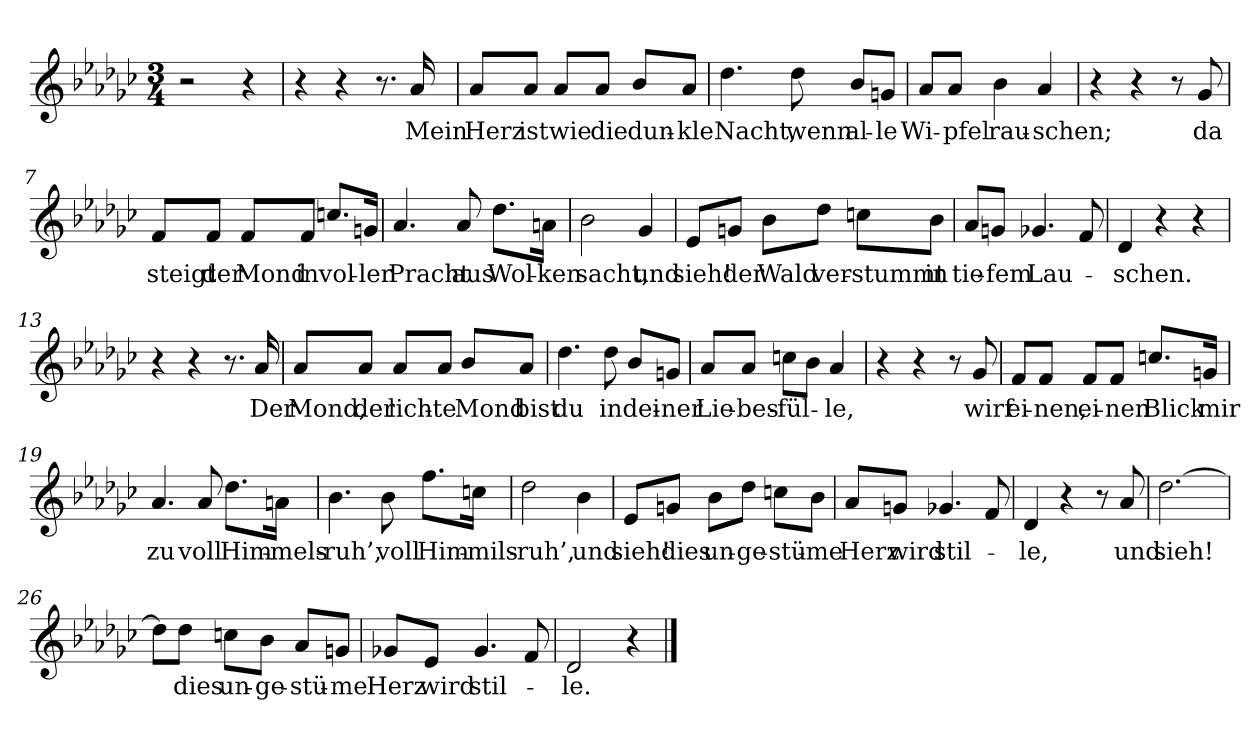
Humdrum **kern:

**kern	**text
*part1	*part1
*staff1	*staff1
*clefG2	*
*k[b-e-a-d-g-c-]	*
*M3/4	*
=1	=1
2r	.
4r	.
=2	=2
4r	.
4r	.
8.r	.
!	!LO:LY:b
16a-/	Mein
=3	=3
!	!LO:LY:b
8a-/L	Herz
!	!LO:LY:b
8a-/J	ist
!	!LO:LY:b
8a-/L	wie
!	!LO:LY:b
8a-/J	die
!	!LO:LY:b
8b-/L	dun-
!	!LO:LY:b
8a-/J	-kle
=4	=4
!	!LO:LY:b
4.dd-\	Nacht,
!	!LO:LY:b
8dd-\	wenn
!	!LO:LY:b
8b-/L	al-
!	!LO:LY:b
8gn/J	-le
=5	=5
!	!LO:LY:b
8a-/L	Wi-
!	!LO:LY:b
8a-/J	-pfel
!	!LO:LY:b
4b-\	rau-
!	!LO:LY:b
4a-/	-schen;
=6	=6
4r	.
4r	.
8r	.
!	!LO:LY:b
8g-/	da
!!LO:LB:g=z
=7	=7
!	!LO:LY:b
8f/L	steigt
!	!LO:LY:b
8f/J	der
!	!LO:LY:b
8f/L	Mond
!	!LO:LY:b
8f/J	in
!	!LO:LY:b
8.ccn/L	vol-
!	!LO:LY:b
16gn/Jk	-ler
=8	=8
!	!LO:LY:b
4.a-/	Pracht
!	!LO:LY:b
8a-/	aus
!	!LO:LY:b
8.dd-\L	Wol-
!	!LO:LY:b
16an\Jk	-ken
=9	=9
!	!LO:LY:b
2b-\	sacht,
!	!LO:LY:b
4g-/	und
=10	=10
!	!LO:LY:b
8e-/L	sieh!
!	!LO:LY:b
8gn/J	der
!	!LO:LY:b
8b-\L	Wald
!	!LO:LY:b
8dd-\J	ver-
!	!LO:LY:b
8ccn\L	-stummt
!	!LO:LY:b
8b-\J	in
=11	=11
!	!LO:LY:b
8a-/L	tie-
!	!LO:LY:b
8gn/J	-fem
!	!LO:LY:b
4.g-X/	Lau-
8f/	.
!!LO:LB:g=z
=12	=12
!	!LO:LY:b
4d-/	-schen.
4r	.
4r	.
=13	=13
4r	.
4r	.
8.r	.
!	!LO:LY:b
16a-/	Der
=14	=14
!	!LO:LY:b
8a-/L	Mond,
!	!LO:LY:b
8a-/J	der
!	!LO:LY:b
8a-/L	lich-
!	!LO:LY:b
8a-/J	-te
!	!LO:LY:b
8b-/L	Mond
!	!LO:LY:b
8a-/J	bist
=15	=15
!	!LO:LY:b
4.dd-\	du
!	!LO:LY:b
8dd-\	in
!	!LO:LY:b
8b-/L	dei-
!	!LO:LY:b
8gn/J	-ner
=16	=16
!	!LO:LY:b
8a-/L	Lie-
!	!LO:LY:b
8a-/J	-bes-
!	!LO:LY:b
8ccn\L	-fül-
8b-\J	.
!	!LO:LY:b
4a-/	-le,
=17	=17
4r	.
4r	.
8r	.
!	!LO:LY:b
8g-/	wirf
!!LO:LB:g=z
=18	=18
!	!LO:LY:b
8f/L	ei-
!	!LO:LY:b
8f/J	-nen,
!	!LO:LY:b
8f/L	ei-
!	!LO:LY:b
8f/J	-nen
!	!LO:LY:b
8.ccn/L	Blick
!	!LO:LY:b
16gn/Jk	mir
=19	=19
!	!LO:LY:b
4.a-/	zu
!	!LO:LY:b
8a-/	voll
!	!LO:LY:b
8.dd-\L	Him-
!	!LO:LY:b
16an\Jk	-mels-
=20	=20
!	!LO:LY:b
4.b-\	-ruh’,
!	!LO:LY:b
8b-\	voll
!	!LO:LY:b
8.ff\L	Him-
!	!LO:LY:b
16ccn\Jk	-mils-
=21	=21
!	!LO:LY:b
2dd-\	-ruh’,
!	!LO:LY:b
4b-\	und
=22	=22
!	!LO:LY:b
8e-/L	sieh!
!	!LO:LY:b
8gn/J	dies
!	!LO:LY:b
8b-\L	un-
!	!LO:LY:b
8dd-\J	-ge-
!	!LO:LY:b
8ccn\L	-stü-
!	!LO:LY:b
8b-\J	-me
!!LO:LB:g=z
=23	=23
!	!LO:LY:b
8a-/L	Herz
!	!LO:LY:b
8gn/J	wird
!	!LO:LY:b
4.g-X/	stil-
8f/	.
=24	=24
!	!LO:LY:b
4d-/	-le,
4r	.
8r	.
!	!LO:LY:b
8a-/	und
=25	=25
!	!LO:LY:b
[2.dd-\	sieh!
=26	=26
8dd-\L]	.
!	!LO:LY:b
8dd-\J	dies
!	!LO:LY:b
8ccn\L	un-
!	!LO:LY:b
8b-\J	-ge-
!	!LO:LY:b
8a-/L	-stü-
!	!LO:LY:b
8gn/J	-me
=27	=27
!	!LO:LY:b
8g-X/L	Herz
!	!LO:LY:b
8e-/J	wird
!	!LO:LY:b
4.g-/	stil-
8f/	.
=28	=28
!	!LO:LY:b
2d-/	-le.
4r	.
==	==
*-	*-
